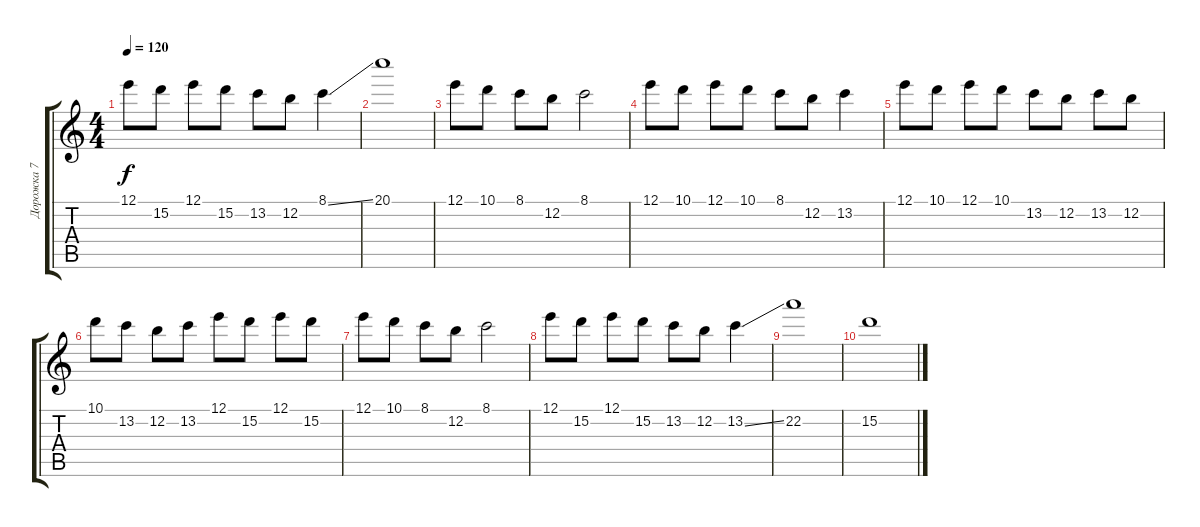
\track ("Дорожка 7" "Дорожка 7") {instrument distortionguitar}
\staff {score tabs}
\tuning (E4 B3 G3 D3 A2 E2) {hide}
\ts (4 4)
\tempo 120
\clef g2
\ks c
12.1.8{dy f} 15.2.8 12.1.8 15.2.8 13.2.8 12.2.8 8.1{ss}.4 |
20.1.1 |
12.1.8 10.1.8 8.1.8 12.2.8 8.1.2 |
12.1.8 10.1.8 12.1.8 10.1.8 8.1.8 12.2.8 13.2.4 |
12.1.8 10.1.8 12.1.8 10.1.8 13.2.8 12.2.8 13.2.8 12.2.8 |
10.1.8 13.2.8 12.2.8 13.2.8 12.1.8 15.2.8 12.1.8 15.2.8 |
12.1.8 10.1.8 8.1.8 12.2.8 8.1.2 |
12.1.8 15.2.8 12.1.8 15.2.8 13.2.8 12.2.8 13.2{ss}.4 |
22.2.1 |
15.2.1
